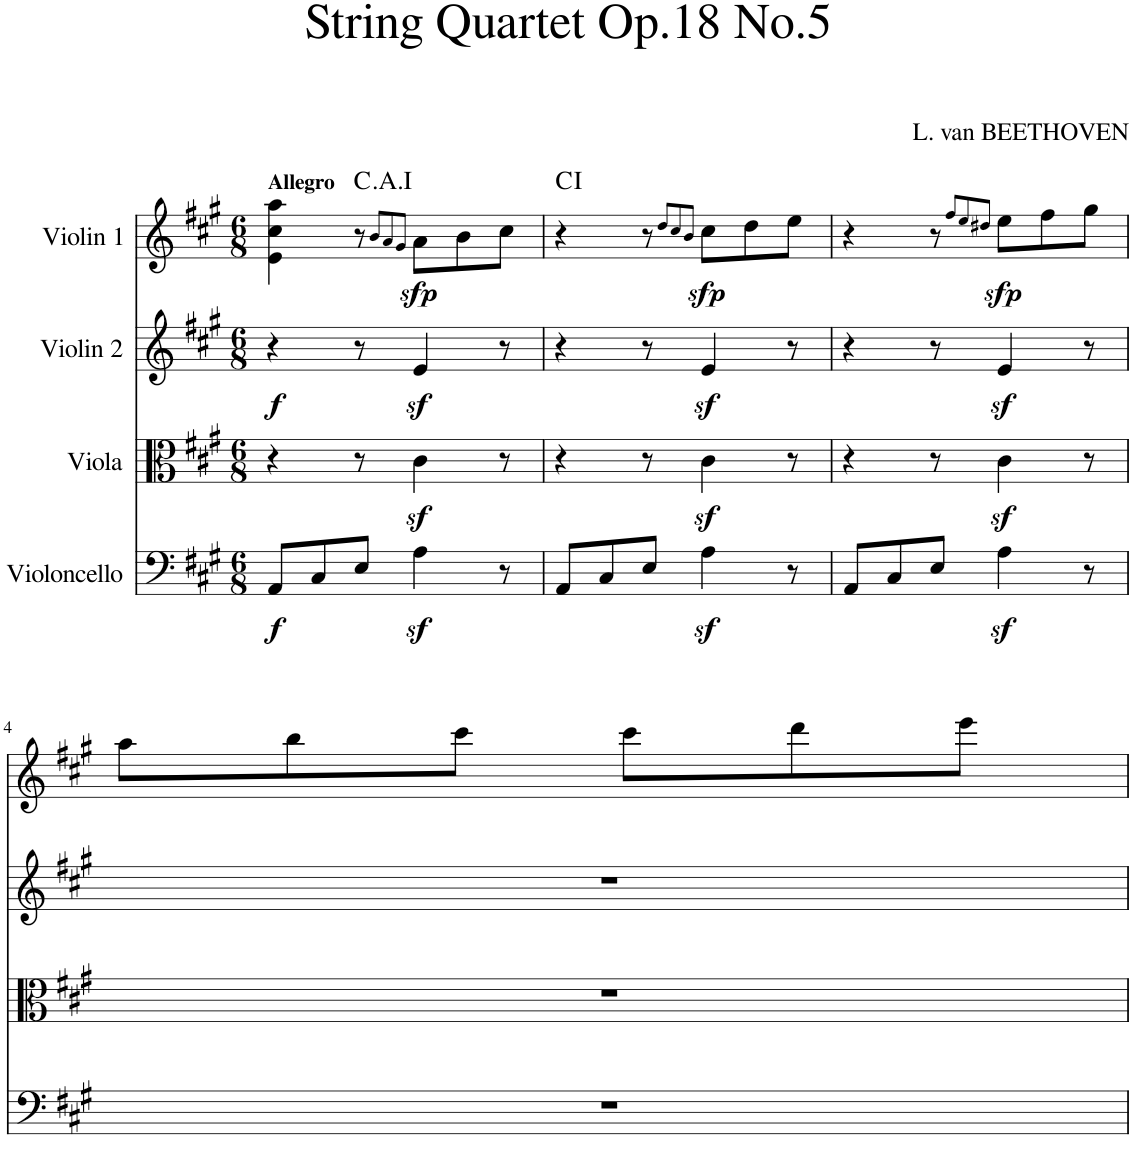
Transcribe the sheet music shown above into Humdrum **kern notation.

**kern	**dynam	**kern	**kern	**dynam	**kern	**dynam	**harte
*part4	*part4	*part3	*part2	*part2	*part1	*part1	*part1
*staff4	*staff4	*staff3	*staff2	*staff2	*staff1	*staff1	*
*I"Violoncello	*	*I"Viola	*I"Violin 2	*	*I"Violin 1	*	*
*I'Vc	*	*I'Vla	*I'Vln	*	*I'Vln	*	*
*clefF4	*	*clefC3	*clefG2	*	*clefG2	*	*
*k[f#c#g#]	*	*k[f#c#g#]	*k[f#c#g#]	*	*k[f#c#g#]	*	*
*A:	*	*A:	*A:	*	*A:	*	*
*M6/8	*	*M6/8	*M6/8	*	*M6/8	*	*
=1	=1	=1	=1	=1	=1	=1	=1
!	!	!	!	!	!LO:TX:a:B:t=Allegro	!	!
!	!LO:DY:b	!	!	!LO:DY:b	!	!	!
8AA/L	f	4r	4r	f	4e\ 4cc#\ 4aa\	.	.
8C#/	.	.	.	.	.	.	.
8E/J	.	8r	8r	.	8r	.	C:maj
.	.	.	.	.	8qb/L	.	.
.	.	.	.	.	8qa/	.	.
.	.	.	.	.	8qg#/J	.	.
!	!	!	!	!	!	!LO:DY:b	!
4Az<\	.	4c#z<\	4ez</	.	8a\L	sfp	.
.	.	.	.	.	8b\	.	.
8r	.	8r	8r	.	8cc#\J	.	.
=2	=2	=2	=2	=2	=2	=2	=2
8AA/L	.	4r	4r	.	4r	.	C:maj
8C#/	.	.	.	.	.	.	.
8E/J	.	8r	8r	.	8r	.	.
.	.	.	.	.	8qdd/L	.	.
.	.	.	.	.	8qcc#/	.	.
.	.	.	.	.	8qb/J	.	.
!	!	!	!	!	!	!LO:DY:b	!
4Az<\	.	4c#z<\	4ez</	.	8cc#\L	sfp	.
.	.	.	.	.	8dd\	.	.
8r	.	8r	8r	.	8ee\J	.	.
=3	=3	=3	=3	=3	=3	=3	=3
8AA/L	.	4r	4r	.	4r	.	.
8C#/	.	.	.	.	.	.	.
8E/J	.	8r	8r	.	8r	.	.
.	.	.	.	.	8qff#/L	.	.
.	.	.	.	.	8qee/	.	.
.	.	.	.	.	8qdd#X/J	.	.
!	!	!	!	!	!	!LO:DY:b	!
4Az<\	.	4c#z<\	4ez</	.	8ee\L	sfp	.
.	.	.	.	.	8ff#\	.	.
8r	.	8r	8r	.	8gg#\J	.	.
!!LO:LB:g=z
=4	=4	=4	=4	=4	=4	=4	=4
2.r	.	2.r	2.r	.	8aa\L	.	.
.	.	.	.	.	8bb\	.	.
.	.	.	.	.	8ccc#\J	.	.
.	.	.	.	.	8ccc#\L	.	.
.	.	.	.	.	8ddd\	.	.
.	.	.	.	.	8eee\J	.	.
=	=	=	=	=	=	=	=
*-	*-	*-	*-	*-	*-	*-	*-
